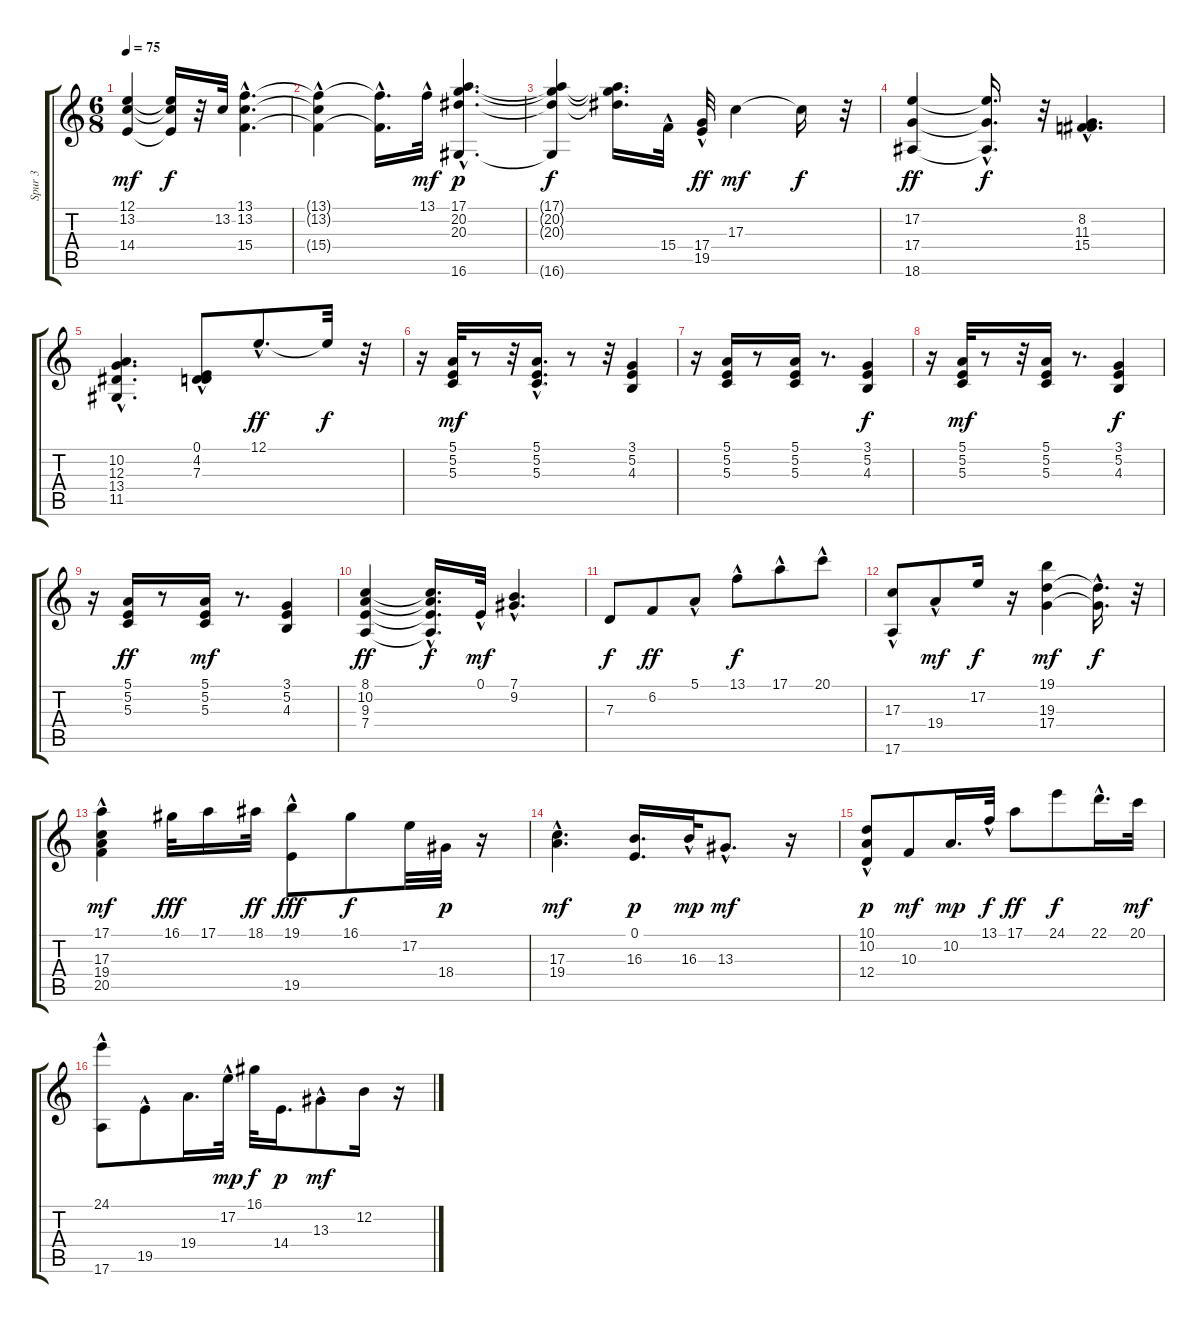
\track ("Spur 3" "Spur 3") {instrument electricpiano1}
\staff {score tabs}
\tuning (E4 B3 G3 D3 A2 E2) {hide}
\ts (6 8)
\tempo 75
\clef g2
\ks c
(12.1 13.2 14.4).4{dy mf} (12.1{t} 13.2{t} 14.4{t}).16{dy f} r.32 13.2.32 (13.1{hac} 13.2{hac} 15.4{hac}).4{d} |
(13.1{t} 13.2{hac t} 15.4{t}).4 (13.1{t} 15.4{hac t}).16{d} 13.1{hac}.32{dy mf} (17.1{hac} 20.2{hac} 20.3{hac} 16.6{hac}).4{d dy p} |
(17.1{t} 20.2{t} 20.3{t} 16.6{t}).4{dy f} (17.1{t} 20.2{t} 20.3{t}).16{d} 15.4{hac}.32 (17.4{hac} 19.5).32{dy ff} 17.3.4{dy mf} 17.3{t}.16{dy f} r.32 |
(17.2 17.4 18.6).4{dy ff} (17.2{hac t} 17.4{t} 18.6{t}).16{d dy f} r.32 (8.2 11.3 15.4{hac}).4{d} |
(10.2 12.3{hac} 13.4{hac} 11.5).4{d} (0.1{hac} 4.2 7.3).8 12.1{hac}.8{d dy ff} 12.1{t}.32{dy f} r.32 |
r.16 (5.1 5.2 5.3).32{dy mf} r.8 r.32 (5.1{hac} 5.2 5.3).16{d} r.8 r.32 (3.1 5.2 4.3).4 |
r.16 (5.1 5.2 5.3).16 r.8 (5.1 5.2 5.3).16 r.8{d} (3.1 5.2 4.3).4{dy f} |
r.16 (5.1 5.2 5.3).32{dy mf} r.8 r.32 (5.1 5.2 5.3).16 r.8{d} (3.1 5.2 4.3).4{dy f} |
r.16 (5.1 5.2 5.3).16{dy ff} r.8 (5.1 5.2 5.3).16{dy mf} r.8{d} (3.1 5.2 4.3).4 |
(8.1 10.2 9.3 7.4).4{dy ff} (8.1{t} 10.2{hac t} 9.3{t} 7.4{t}).16{d dy f} 0.1{hac}.32{dy mf} (7.1{hac} 9.2{hac}).4{d} |
7.3.8{dy f} 6.2.8{dy ff} 5.1{hac}.8 13.1{hac}.8{dy f} 17.1{hac}.8 20.1{hac}.8 |
(17.3 17.6{hac}).8 19.4{hac}.8{dy mf} 17.2.16{dy f} r.16 (19.1 19.3 17.4).4{dy mf} (19.3{t} 17.4{hac t}).16{d dy f} r.32 |
(17.1{hac} 17.3 19.4 20.5).4{dy mf} 16.1.32{dy fff} 17.1.16 18.1.32{dy ff} (19.1{hac} 19.5).8{dy fff} 16.1.8{dy f} 17.2.32 18.4.32{dy p} r.16 |
(17.3{hac} 19.4).4{d dy mf} (0.1 16.3).16{d dy p} 16.3{hac}.32{dy mp} 13.3{hac}.8{d dy mf} r.16 |
(10.1{hac} 10.2 12.4).8{dy p} 10.3.8{dy mf} 10.2.16{d dy mp} 13.1{hac}.32{dy f} 17.1.8{dy ff} 24.1.8{dy f} 22.1{hac}.16{d} 20.1.32{dy mf} |
(24.1{hac} 17.6).8 19.5{hac}.8 19.4.16{d} 17.2{hac}.32{dy mp} 16.1.32{dy f} 14.4.16{d dy p} 13.3{hac}.8{dy mf} 12.2.16 r.16
